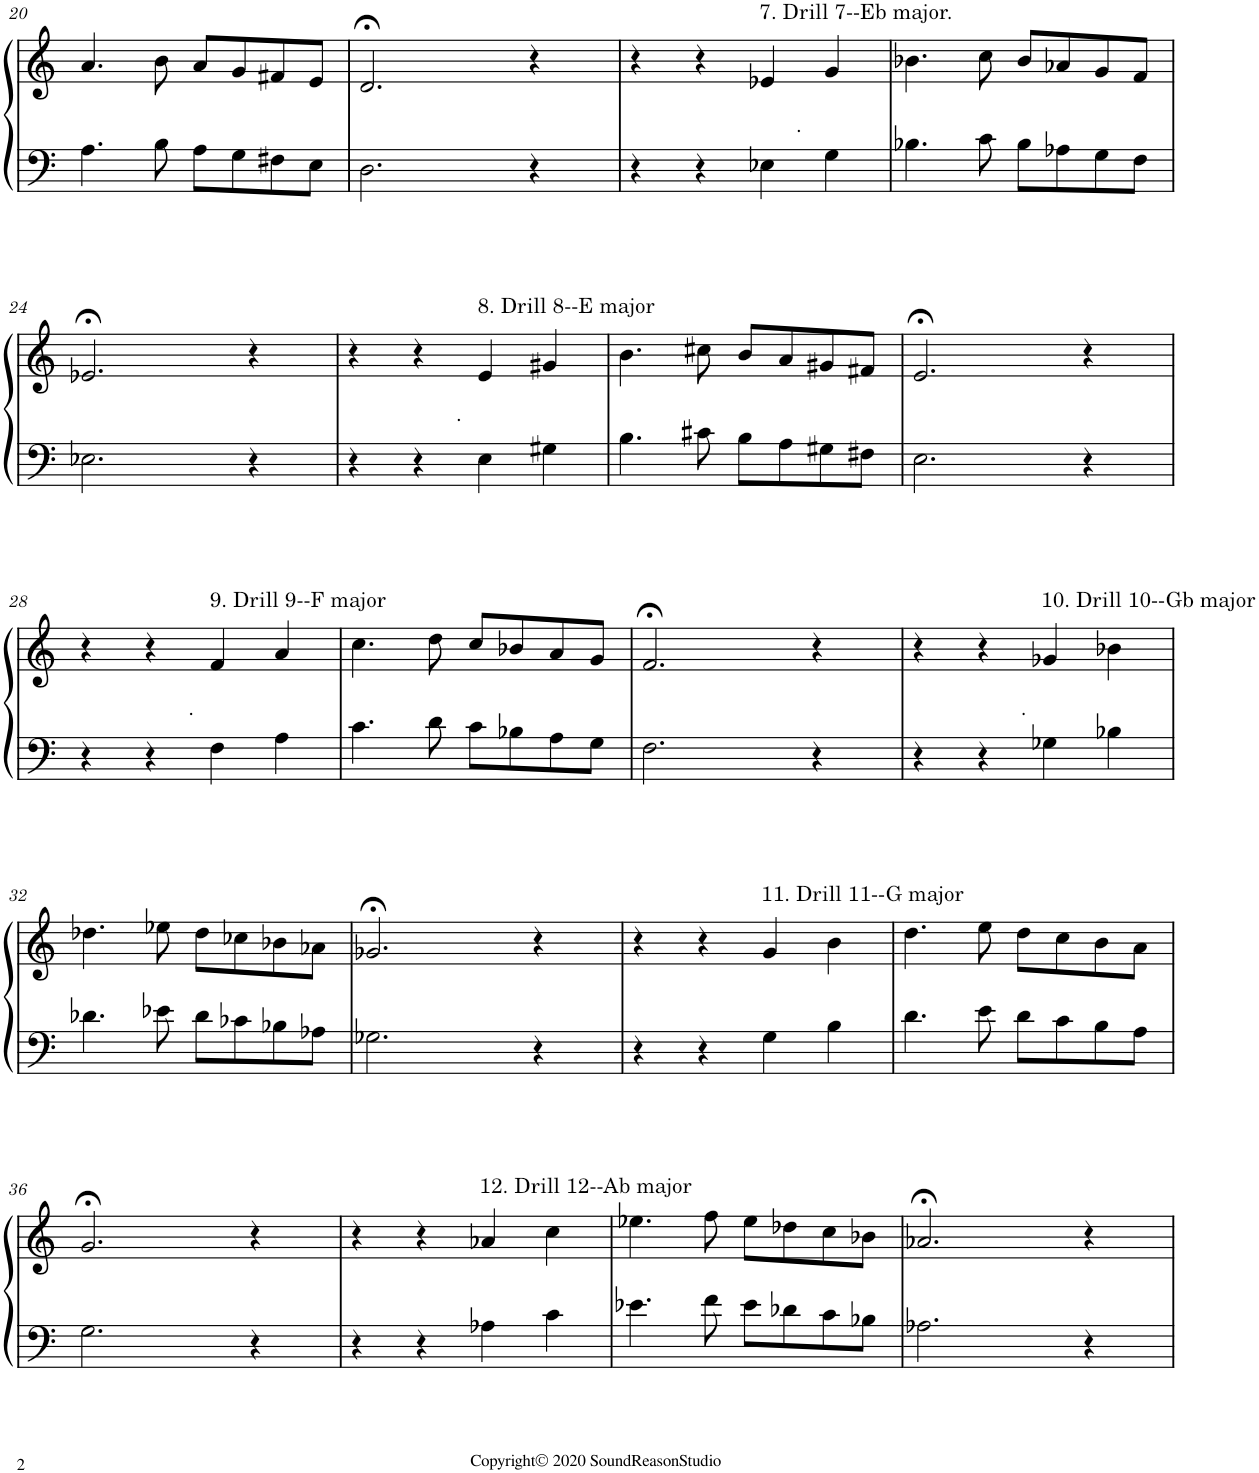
**kern	**kern
*part1	*part1
*staff2	*staff1
*I"Piano	*
*I'Pno.	*
!!LO:PB:g=z
*clefF4	*clefG2
*k[]	*k[]
*M4/4	*M4/4
=20	=20
4.A\	4.a/
8B\	8b\
8A\L	8a/L
8G\	8g/
8F#X\	8f#X/
8E\J	8e/J
=21	=21
2.D\	2.d;</
4r	4r
=22	=22
4r	4r
4r	4r
!	!LO:TX:a:t=7. Drill 7--Eb major.
!LO:TX:a:t=.	!
4E-X\	4e-X/
4G\	4g/
=23	=23
4.B-X\	4.b-X\
8c\	8cc\
8B-\L	8b-/L
8A-X\	8a-X/
8G\	8g/
8F\J	8f/J
!!LO:LB:g=z
=24	=24
2.E-X\	2.e-X;</
4r	4r
=25	=25
4r	4r
4r	4r
!	!LO:TX:a:t=8. Drill 8--E major
!LO:TX:a:t=.	!
4E\	4e/
4G#X\	4g#X/
=26	=26
4.B\	4.b\
8c#X\	8cc#X\
8B\L	8b/L
8A\	8a/
8G#X\	8g#X/
8F#X\J	8f#X/J
=27	=27
2.E\	2.e;</
4r	4r
!!LO:LB:g=z
=28	=28
4r	4r
4r	4r
!	!LO:TX:a:t=9. Drill 9--F major
!LO:TX:a:t=.	!
4F\	4f/
4A\	4a/
=29	=29
4.c\	4.cc\
8d\	8dd\
8c\L	8cc/L
8B-X\	8b-X/
8A\	8a/
8G\J	8g/J
=30	=30
2.F\	2.f;</
4r	4r
=31	=31
4r	4r
4r	4r
!	!LO:TX:a:t=10. Drill 10--Gb major
!LO:TX:a:t=.	!
4G-X\	4g-X/
4B-X\	4b-X\
!!LO:LB:g=z
=32	=32
4.d-X\	4.dd-X\
8e-X\	8ee-X\
8d-\L	8dd-\L
8c-X\	8cc-X\
8B-X\	8b-X\
8A-X\J	8a-X\J
=33	=33
2.G-X\	2.g-X;</
4r	4r
=34	=34
4r	4r
4r	4r
!	!LO:TX:a:t=11. Drill 11--G major
4G\	4g/
4B\	4b\
=35	=35
4.d\	4.dd\
8e\	8ee\
8d\L	8dd\L
8c\	8cc\
8B\	8b\
8A\J	8a\J
!!LO:LB:g=z
=36	=36
2.G\	2.g;</
4r	4r
=37	=37
4r	4r
4r	4r
!	!LO:TX:a:t=12. Drill 12--Ab major
4A-X\	4a-X/
4c\	4cc\
=38	=38
4.e-X\	4.ee-X\
8f\	8ff\
8e-\L	8ee-\L
8d-X\	8dd-X\
8c\	8cc\
8B-X\J	8b-X\J
=39	=39
2.A-X\	2.a-X;</
4r	4r
=	=
*-	*-
